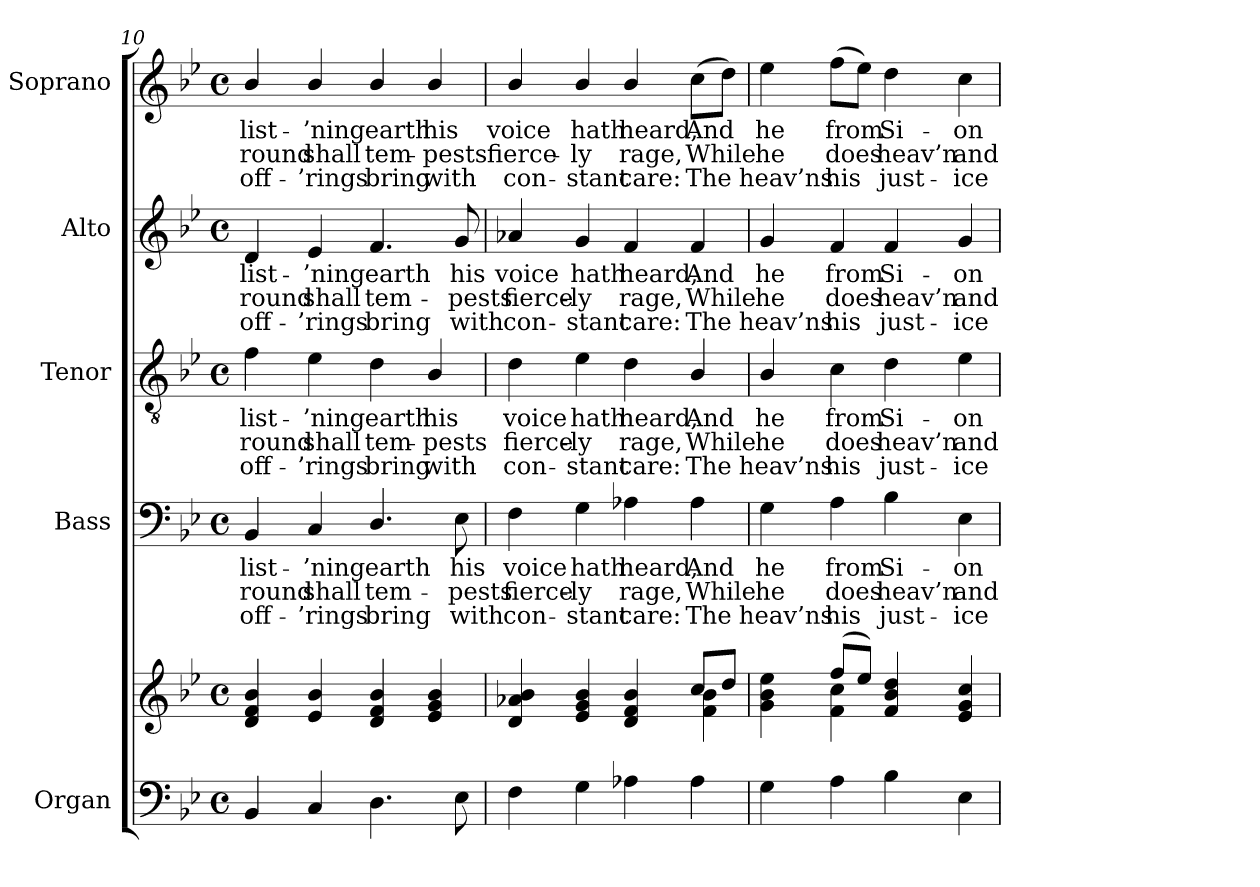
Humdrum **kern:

**kern	**kern	**kern	**text	**text	**text	**kern	**text	**text	**text	**kern	**text	**text	**text	**kern	**text	**text	**text
*part5	*part5	*part4	*part4	*part4	*part4	*part3	*part3	*part3	*part3	*part2	*part2	*part2	*part2	*part1	*part1	*part1	*part1
*staff6	*staff5	*staff4	*staff4	*staff4	*staff4	*staff3	*staff3	*staff3	*staff3	*staff2	*staff2	*staff2	*staff2	*staff1	*staff1	*staff1	*staff1
*I"Organ	*	*I"Bass	*	*	*	*I"Tenor	*	*	*	*I"Alto	*	*	*	*I"Soprano	*	*	*
*I'Org.	*	*I'B.	*	*	*	*I'T.	*	*	*	*I'A.	*	*	*	*I'S.	*	*	*
*clefF4	*clefG2	*clefF4	*	*	*	*clefGv2	*	*	*	*clefG2	*	*	*	*clefG2	*	*	*
*	*	*	*	*	*	*ITrd7c12	*	*	*	*	*	*	*	*	*	*	*
*k[b-e-]	*k[b-e-]	*k[b-e-]	*	*	*	*k[b-e-]	*	*	*	*k[b-e-]	*	*	*	*k[b-e-]	*	*	*
*B-:	*B-:	*B-:	*	*	*	*B-:	*	*	*	*B-:	*	*	*	*B-:	*	*	*
*M4/4	*M4/4	*M4/4	*	*	*	*M4/4	*	*	*	*M4/4	*	*	*	*M4/4	*	*	*
*met(c)	*met(c)	*met(c)	*	*	*	*met(c)	*	*	*	*met(c)	*	*	*	*met(c)	*	*	*
=10	=10	=10	=10	=10	=10	=10	=10	=10	=10	=10	=10	=10	=10	=10	=10	=10	=10
!	!	!	!LO:LY:b:color=#000000	!LO:LY:b:color=#000000	!LO:LY:b:color=#000000	!	!	!	!	!	!	!	!	!	!	!	!
!	!	!	!	!	!	!	!LO:LY:b:color=#000000	!LO:LY:b:color=#000000	!LO:LY:b:color=#000000	!	!	!	!	!	!	!	!
!	!	!	!	!	!	!	!	!	!	!	!LO:LY:b:color=#000000	!LO:LY:b:color=#000000	!LO:LY:b:color=#000000	!	!	!	!
!	!	!	!	!	!	!	!	!	!	!	!	!	!	!	!LO:LY:b:color=#000000	!LO:LY:b:color=#000000	!LO:LY:b:color=#000000
4BB-i/	4di/ 4fi 4b-i	4BB-i/	list-	-round	off-	4Fi\	list-	-round	off-	4di/	list-	-round	off-	4b-i/	list-	-round	off-
!	!	!	!LO:LY:b:color=#000000	!LO:LY:b:color=#000000	!LO:LY:b:color=#000000	!	!	!	!	!	!	!	!	!	!	!	!
!	!	!	!	!	!	!	!LO:LY:b:color=#000000	!LO:LY:b:color=#000000	!LO:LY:b:color=#000000	!	!	!	!	!	!	!	!
!	!	!	!	!	!	!	!	!	!	!	!LO:LY:b:color=#000000	!LO:LY:b:color=#000000	!LO:LY:b:color=#000000	!	!	!	!
!	!	!	!	!	!	!	!	!	!	!	!	!	!	!	!LO:LY:b:color=#000000	!LO:LY:b:color=#000000	!LO:LY:b:color=#000000
4Ci/	4e-i/ 4b-i	4Ci/	-’ning	shall	-’rings	4E-i\	-’ning	shall	-’rings	4e-i/	-’ning	shall	-’rings	4b-i/	-’ning	shall	-’rings
!	!	!	!LO:LY:b:color=#000000	!LO:LY:b:color=#000000	!LO:LY:b:color=#000000	!	!	!	!	!	!	!	!	!	!	!	!
!	!	!	!	!	!	!	!LO:LY:b:color=#000000	!LO:LY:b:color=#000000	!LO:LY:b:color=#000000	!	!	!	!	!	!	!	!
!	!	!	!	!	!	!	!	!	!	!	!LO:LY:b:color=#000000	!LO:LY:b:color=#000000	!LO:LY:b:color=#000000	!	!	!	!
!	!	!	!	!	!	!	!	!	!	!	!	!	!	!	!LO:LY:b:color=#000000	!LO:LY:b:color=#000000	!LO:LY:b:color=#000000
4.Di\	4di/ 4fi 4b-i	4.Di/	earth	tem-	bring	4Di\	earth	tem-	bring	4.fi/	earth	tem-	bring	4b-i/	earth	tem-	bring
!	!	!	!	!	!	!	!LO:LY:b:color=#000000	!LO:LY:b:color=#000000	!LO:LY:b:color=#000000	!	!	!	!	!	!	!	!
!	!	!	!	!	!	!	!	!	!	!	!	!	!	!	!LO:LY:b:color=#000000	!LO:LY:b:color=#000000	!LO:LY:b:color=#000000
.	4e-i/ 4gi 4b-i	.	.	.	.	4BB-i/	his	-pests	with	.	.	.	.	4b-i/	his	-pests	with
!	!	!	!LO:LY:b:color=#000000	!LO:LY:b:color=#000000	!LO:LY:b:color=#000000	!	!	!	!	!	!	!	!	!	!	!	!
!	!	!	!	!	!	!	!	!	!	!	!LO:LY:b:color=#000000	!LO:LY:b:color=#000000	!LO:LY:b:color=#000000	!	!	!	!
8E-i\	.	8E-i\	his	-pests	with	.	.	.	.	8gi/	his	-pests	with	.	.	.	.
=11	=11	=11	=11	=11	=11	=11	=11	=11	=11	=11	=11	=11	=11	=11	=11	=11	=11
*	*^	*	*	*	*	*	*	*	*	*	*	*	*	*	*	*	*
!	!	!	!	!LO:LY:b:color=#000000	!LO:LY:b:color=#000000	!LO:LY:b:color=#000000	!	!	!	!	!	!	!	!	!	!	!	!
!	!	!	!	!	!	!	!	!LO:LY:b:color=#000000	!LO:LY:b:color=#000000	!LO:LY:b:color=#000000	!	!	!	!	!	!	!	!
!	!	!	!	!	!	!	!	!	!	!	!	!LO:LY:b:color=#000000	!LO:LY:b:color=#000000	!LO:LY:b:color=#000000	!	!	!	!
!	!	!	!	!	!	!	!	!	!	!	!	!	!	!	!	!LO:LY:b:color=#000000	!LO:LY:b:color=#000000	!LO:LY:b:color=#000000
4Fi\	4di/ 4a-Xi 4b-i	2.ryy	4Fi\	voice	fierce-	con-	4Di\	voice	fierce-	con-	4a-Xi/	voice	fierce-	con-	4b-i/	voice	fierce-	con-
!	!	!	!	!LO:LY:b:color=#000000	!LO:LY:b:color=#000000	!LO:LY:b:color=#000000	!	!	!	!	!	!	!	!	!	!	!	!
!	!	!	!	!	!	!	!	!LO:LY:b:color=#000000	!LO:LY:b:color=#000000	!LO:LY:b:color=#000000	!	!	!	!	!	!	!	!
!	!	!	!	!	!	!	!	!	!	!	!	!LO:LY:b:color=#000000	!LO:LY:b:color=#000000	!LO:LY:b:color=#000000	!	!	!	!
!	!	!	!	!	!	!	!	!	!	!	!	!	!	!	!	!LO:LY:b:color=#000000	!LO:LY:b:color=#000000	!LO:LY:b:color=#000000
4Gi\	4e-i/ 4gi 4b-i	.	4Gi\	hath	-ly	-stant	4E-i\	hath	-ly	-stant	4gi/	hath	-ly	-stant	4b-i/	hath	-ly	-stant
!	!	!	!	!LO:LY:b:color=#000000	!LO:LY:b:color=#000000	!LO:LY:b:color=#000000	!	!	!	!	!	!	!	!	!	!	!	!
!	!	!	!	!	!	!	!	!LO:LY:b:color=#000000	!LO:LY:b:color=#000000	!LO:LY:b:color=#000000	!	!	!	!	!	!	!	!
!	!	!	!	!	!	!	!	!	!	!	!	!LO:LY:b:color=#000000	!LO:LY:b:color=#000000	!LO:LY:b:color=#000000	!	!	!	!
!	!	!	!	!	!	!	!	!	!	!	!	!	!	!	!	!LO:LY:b:color=#000000	!LO:LY:b:color=#000000	!LO:LY:b:color=#000000
4A-Xi\	4di/ 4fi 4b-i	.	4A-Xi\	heard,	rage,	care:	4Di\	heard,	rage,	care:	4fi/	heard,	rage,	care:	4b-i/	heard,	rage,	care:
!	!	!	!	!LO:LY:b:color=#000000	!LO:LY:b:color=#000000	!LO:LY:b:color=#000000	!	!	!	!	!	!	!	!	!	!	!	!
!	!	!	!	!	!	!	!	!LO:LY:b:color=#000000	!LO:LY:b:color=#000000	!LO:LY:b:color=#000000	!	!	!	!	!	!	!	!
!	!	!	!	!	!	!	!	!	!	!	!	!LO:LY:b:color=#000000	!LO:LY:b:color=#000000	!LO:LY:b:color=#000000	!	!	!	!
!	!	!	!	!	!	!	!	!	!	!	!	!	!	!	!	!LO:LY:b:color=#000000	!LO:LY:b:color=#000000	!LO:LY:b:color=#000000
4A-i\	8cci/L	4fi\ 4b-i	4A-i\	And	While	The	4BB-i/	And	While	The	4fi/	And	While	The	(8cci\L	And	While	The
.	8ddi/J	.	.	.	.	.	.	.	.	.	.	.	.	.	8ddi\J)	.	.	.
!!LO:PB:g=z
=12	=12	=12	=12	=12	=12	=12	=12	=12	=12	=12	=12	=12	=12	=12	=12	=12	=12	=12
!	!	!	!	!LO:LY:b:color=#000000	!LO:LY:b:color=#000000	!LO:LY:b:color=#000000	!	!	!	!	!	!	!	!	!	!	!	!
!	!	!	!	!	!	!	!	!LO:LY:b:color=#000000	!LO:LY:b:color=#000000	!LO:LY:b:color=#000000	!	!	!	!	!	!	!	!
!	!	!	!	!	!	!	!	!	!	!	!	!LO:LY:b:color=#000000	!LO:LY:b:color=#000000	!LO:LY:b:color=#000000	!	!	!	!
!	!	!	!	!	!	!	!	!	!	!	!	!	!	!	!	!LO:LY:b:color=#000000	!LO:LY:b:color=#000000	!LO:LY:b:color=#000000
4Gi\	4gi\ 4b-i 4ee-i	4ryy	4Gi\	he	he	heav’ns	4BB-i/	he	he	heav’ns	4gi/	he	he	heav’ns	4ee-i\	he	he	heav’ns
!	!	!	!	!LO:LY:b:color=#000000	!LO:LY:b:color=#000000	!LO:LY:b:color=#000000	!	!	!	!	!	!	!	!	!	!	!	!
!	!	!	!	!	!	!	!	!LO:LY:b:color=#000000	!LO:LY:b:color=#000000	!LO:LY:b:color=#000000	!	!	!	!	!	!	!	!
!	!	!	!	!	!	!	!	!	!	!	!	!LO:LY:b:color=#000000	!LO:LY:b:color=#000000	!LO:LY:b:color=#000000	!	!	!	!
!	!	!	!	!	!	!	!	!	!	!	!	!	!	!	!	!LO:LY:b:color=#000000	!LO:LY:b:color=#000000	!LO:LY:b:color=#000000
4Ai\	(8ffi/L	4fi\ 4cci	4Ai\	from	does	his	4Ci\	from	does	his	4fi/	from	does	his	(8ffi\L	from	does	his
.	8ee-i/J)	.	.	.	.	.	.	.	.	.	.	.	.	.	8ee-i\J)	.	.	.
!	!	!	!	!LO:LY:b:color=#000000	!LO:LY:b:color=#000000	!LO:LY:b:color=#000000	!	!	!	!	!	!	!	!	!	!	!	!
!	!	!	!	!	!	!	!	!LO:LY:b:color=#000000	!LO:LY:b:color=#000000	!LO:LY:b:color=#000000	!	!	!	!	!	!	!	!
!	!	!	!	!	!	!	!	!	!	!	!	!LO:LY:b:color=#000000	!LO:LY:b:color=#000000	!LO:LY:b:color=#000000	!	!	!	!
!	!	!	!	!	!	!	!	!	!	!	!	!	!	!	!	!LO:LY:b:color=#000000	!LO:LY:b:color=#000000	!LO:LY:b:color=#000000
4B-i\	4fi/ 4b-i 4ddi	2ryy	4B-i\	Si-	heav’n	just-	4Di\	Si-	heav’n	just-	4fi/	Si-	heav’n	just-	4ddi\	Si-	heav’n	just-
!	!	!	!	!LO:LY:b:color=#000000	!LO:LY:b:color=#000000	!LO:LY:b:color=#000000	!	!	!	!	!	!	!	!	!	!	!	!
!	!	!	!	!	!	!	!	!LO:LY:b:color=#000000	!LO:LY:b:color=#000000	!LO:LY:b:color=#000000	!	!	!	!	!	!	!	!
!	!	!	!	!	!	!	!	!	!	!	!	!LO:LY:b:color=#000000	!LO:LY:b:color=#000000	!LO:LY:b:color=#000000	!	!	!	!
!	!	!	!	!	!	!	!	!	!	!	!	!	!	!	!	!LO:LY:b:color=#000000	!LO:LY:b:color=#000000	!LO:LY:b:color=#000000
4E-i\	4e-i/ 4gi 4cci	.	4E-i\	-on	and	-ice	4E-i\	-on	and	-ice	4gi/	-on	and	-ice	4cci\	-on	and	-ice
*	*v	*v	*	*	*	*	*	*	*	*	*	*	*	*	*	*	*	*
=	=	=	=	=	=	=	=	=	=	=	=	=	=	=	=	=	=
*-	*-	*-	*-	*-	*-	*-	*-	*-	*-	*-	*-	*-	*-	*-	*-	*-	*-
